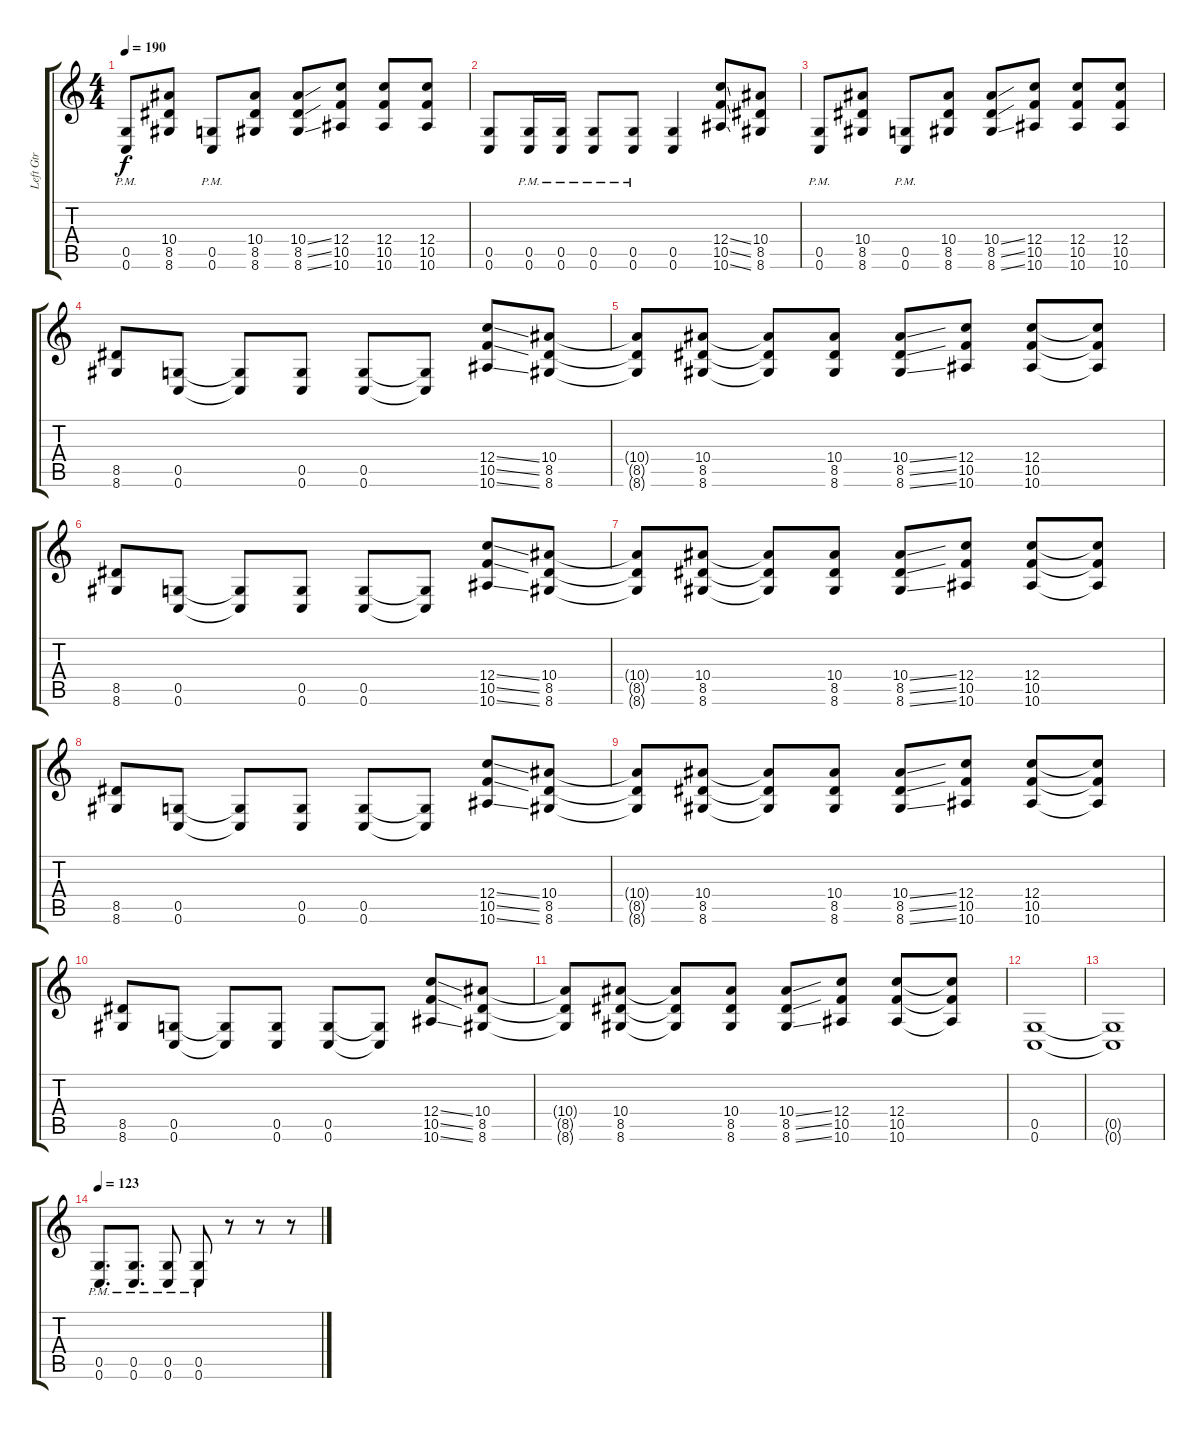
\track ("Left Gtr" "Left Gtr") {instrument distortionguitar}
\staff {score tabs}
\tuning (D4 A3 F3 C3 G2 C2) {hide}
\ts (4 4)
\tempo 190
\clef g2
\ks c
(0.5{pm} 0.6{pm}).8{dy f} (10.4 8.5 8.6).8 (0.5{pm} 0.6{pm}).8 (10.4 8.5 8.6).8 (10.4{ss} 8.5{ss} 8.6{ss}).8 (12.4 10.5 10.6).8 (12.4 10.5 10.6).8 (12.4 10.5 10.6).8 |
(0.5 0.6).8 (0.5{pm} 0.6{pm}).16 (0.5{pm} 0.6{pm}).16 (0.5{pm} 0.6{pm}).8 (0.5{pm} 0.6{pm}).8 (0.5 0.6).4 (12.4{ss} 10.5{ss} 10.6{ss}).8 (10.4 8.5 8.6).8 |
(0.5{pm} 0.6{pm}).8 (10.4 8.5 8.6).8 (0.5{pm} 0.6{pm}).8 (10.4 8.5 8.6).8 (10.4{ss} 8.5{ss} 8.6{ss}).8 (12.4 10.5 10.6).8 (12.4 10.5 10.6).8 (12.4 10.5 10.6).8 |
(8.5 8.6).8 (0.5 0.6).8 (0.5{t} 0.6{t}).8 (0.5 0.6).8 (0.5 0.6).8 (0.5{t} 0.6{t}).8 (12.4{ss} 10.5{ss} 10.6{ss}).8 (10.4 8.5 8.6).8 |
(10.4{t} 8.5{t} 8.6{t}).8 (10.4 8.5 8.6).8 (10.4{t} 8.5{t} 8.6{t}).8 (10.4 8.5 8.6).8 (10.4{ss} 8.5{ss} 8.6{ss}).8 (12.4 10.5 10.6).8 (12.4 10.5 10.6).8 (12.4{t} 10.5{t} 10.6{t}).8 |
(8.5 8.6).8 (0.5 0.6).8 (0.5{t} 0.6{t}).8 (0.5 0.6).8 (0.5 0.6).8 (0.5{t} 0.6{t}).8 (12.4{ss} 10.5{ss} 10.6{ss}).8 (10.4 8.5 8.6).8 |
(10.4{t} 8.5{t} 8.6{t}).8 (10.4 8.5 8.6).8 (10.4{t} 8.5{t} 8.6{t}).8 (10.4 8.5 8.6).8 (10.4{ss} 8.5{ss} 8.6{ss}).8 (12.4 10.5 10.6).8 (12.4 10.5 10.6).8 (12.4{t} 10.5{t} 10.6{t}).8 |
(8.5 8.6).8 (0.5 0.6).8 (0.5{t} 0.6{t}).8 (0.5 0.6).8 (0.5 0.6).8 (0.5{t} 0.6{t}).8 (12.4{ss} 10.5{ss} 10.6{ss}).8 (10.4 8.5 8.6).8 |
(10.4{t} 8.5{t} 8.6{t}).8 (10.4 8.5 8.6).8 (10.4{t} 8.5{t} 8.6{t}).8 (10.4 8.5 8.6).8 (10.4{ss} 8.5{ss} 8.6{ss}).8 (12.4 10.5 10.6).8 (12.4 10.5 10.6).8 (12.4{t} 10.5{t} 10.6{t}).8 |
(8.5 8.6).8 (0.5 0.6).8 (0.5{t} 0.6{t}).8 (0.5 0.6).8 (0.5 0.6).8 (0.5{t} 0.6{t}).8 (12.4{ss} 10.5{ss} 10.6{ss}).8 (10.4 8.5 8.6).8 |
(10.4{t} 8.5{t} 8.6{t}).8 (10.4 8.5 8.6).8 (10.4{t} 8.5{t} 8.6{t}).8 (10.4 8.5 8.6).8 (10.4{ss} 8.5{ss} 8.6{ss}).8 (12.4 10.5 10.6).8 (12.4 10.5 10.6).8 (12.4{t} 10.5{t} 10.6{t}).8 |
(0.5 0.6).1 |
(0.5{t} 0.6{t}).1 |
\tempo 123
(0.5{pm} 0.6{pm}).8{d} (0.5{pm} 0.6{pm}).8{d} (0.5{pm} 0.6{pm}).8 (0.5{pm} 0.6{pm}).8 r.8 r.8 r.8
